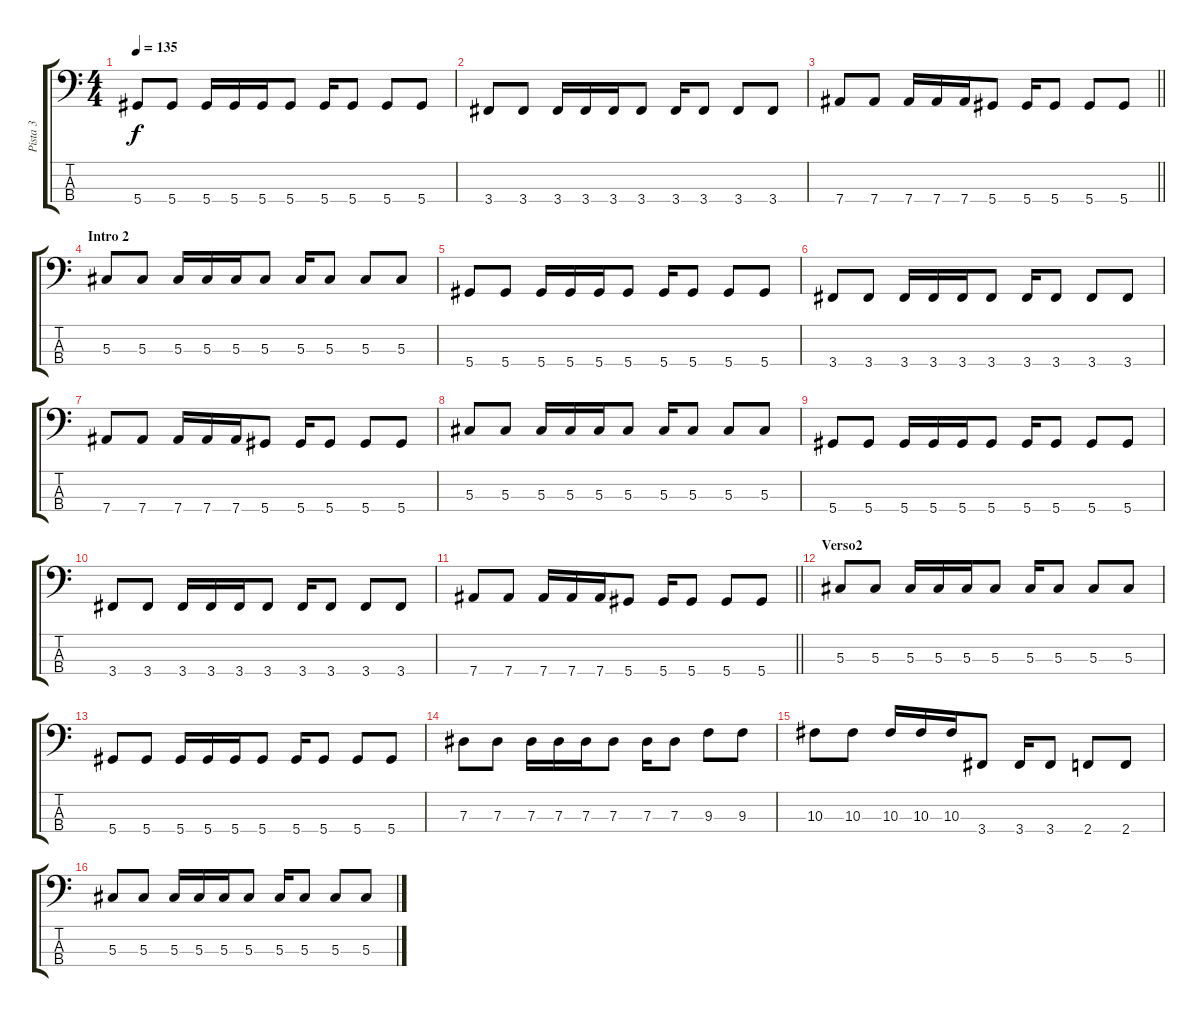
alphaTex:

\track ("Pista 3" "Pista 3") {instrument electricbasspick}
\staff {score tabs}
\tuning (Gb2 Db2 Ab1 Eb1) {hide}
\ts (4 4)
\tempo 135
\clef f4
\ks c
5.4.8{dy f} 5.4.8 5.4.16 5.4.16 5.4.16 5.4.8 5.4.16 5.4.8 5.4.8 5.4.8 |
3.4.8 3.4.8 3.4.16 3.4.16 3.4.16 3.4.8 3.4.16 3.4.8 3.4.8 3.4.8 |
\barLineRight lightlight
7.4.8 7.4.8 7.4.16 7.4.16 7.4.16 5.4.8 5.4.16 5.4.8 5.4.8 5.4.8 |
\section ("" "Intro 2")
5.3.8 5.3.8 5.3.16 5.3.16 5.3.16 5.3.8 5.3.16 5.3.8 5.3.8 5.3.8 |
5.4.8 5.4.8 5.4.16 5.4.16 5.4.16 5.4.8 5.4.16 5.4.8 5.4.8 5.4.8 |
3.4.8 3.4.8 3.4.16 3.4.16 3.4.16 3.4.8 3.4.16 3.4.8 3.4.8 3.4.8 |
7.4.8 7.4.8 7.4.16 7.4.16 7.4.16 5.4.8 5.4.16 5.4.8 5.4.8 5.4.8 |
5.3.8 5.3.8 5.3.16 5.3.16 5.3.16 5.3.8 5.3.16 5.3.8 5.3.8 5.3.8 |
5.4.8 5.4.8 5.4.16 5.4.16 5.4.16 5.4.8 5.4.16 5.4.8 5.4.8 5.4.8 |
3.4.8 3.4.8 3.4.16 3.4.16 3.4.16 3.4.8 3.4.16 3.4.8 3.4.8 3.4.8 |
\barLineRight lightlight
7.4.8 7.4.8 7.4.16 7.4.16 7.4.16 5.4.8 5.4.16 5.4.8 5.4.8 5.4.8 |
\section ("" "Verso2")
5.3.8 5.3.8 5.3.16 5.3.16 5.3.16 5.3.8 5.3.16 5.3.8 5.3.8 5.3.8 |
5.4.8 5.4.8 5.4.16 5.4.16 5.4.16 5.4.8 5.4.16 5.4.8 5.4.8 5.4.8 |
7.3.8 7.3.8 7.3.16 7.3.16 7.3.16 7.3.8 7.3.16 7.3.8 9.3.8 9.3.8 |
10.3.8 10.3.8 10.3.16 10.3.16 10.3.16 3.4.8 3.4.16 3.4.8 2.4.8 2.4.8 |
5.3.8 5.3.8 5.3.16 5.3.16 5.3.16 5.3.8 5.3.16 5.3.8 5.3.8 5.3.8
